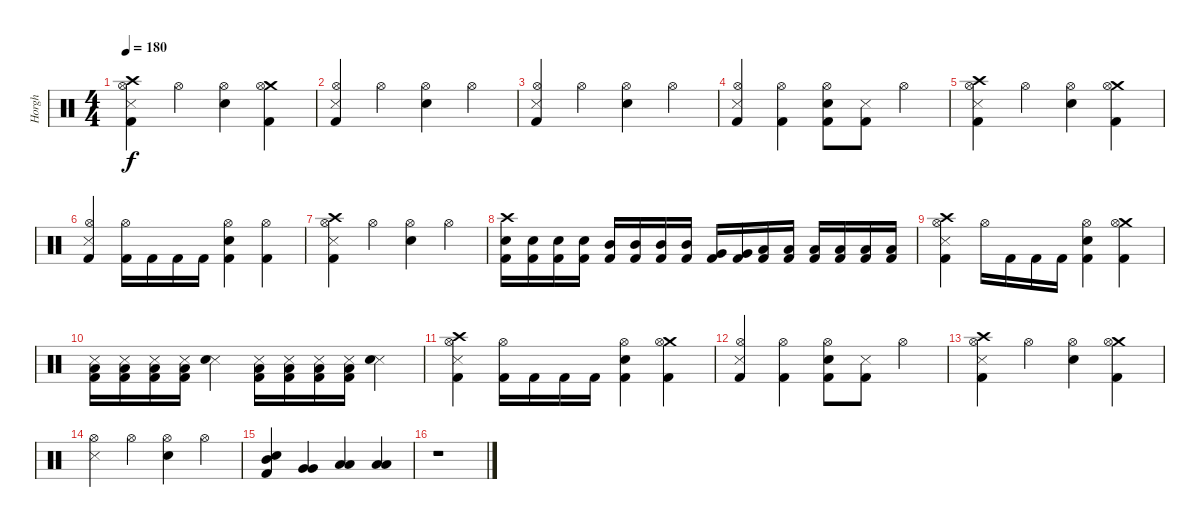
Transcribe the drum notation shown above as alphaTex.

\track ("Horgh" "Horgh") {instrument percussion}
\staff {score}
\articulation defaults
\ts (4 4)
\tempo 180
\clef neutral
\ks c
("Crash high (hit)" "Snare (side stick) 3" "Hi-Hat (open)" "Kick (hit) 2").4{dy f} "Hi-Hat (open)".4 ("Hi-Hat (open)" "Electric Snare (hit)").4 ("Crash medium (hit)" "Hi-Hat (open)" "Kick (hit) 2").4 |
("Snare (side stick) 3" "Hi-Hat (open)" "Kick (hit) 2").4 "Hi-Hat (open)".4 ("Hi-Hat (open)" "Electric Snare (hit)").4 "Hi-Hat (open)".4 |
("Snare (side stick) 3" "Hi-Hat (open)" "Kick (hit) 2").4 "Hi-Hat (open)".4 ("Hi-Hat (open)" "Electric Snare (hit)").4 "Hi-Hat (open)".4 |
("Snare (side stick) 3" "Hi-Hat (open)" "Kick (hit) 2").4 ("Hi-Hat (open)" "Kick (hit) 2").4 ("Hi-Hat (open)" "Electric Snare (hit)" "Kick (hit) 2").8 ("Snare (side stick) 3" "Kick (hit) 2").8 "Hi-Hat (open)".4 |
("Crash high (hit)" "Snare (side stick) 3" "Hi-Hat (open)" "Kick (hit) 2").4 "Hi-Hat (open)".4 ("Hi-Hat (open)" "Electric Snare (hit)").4 ("Crash medium (hit)" "Hi-Hat (open)" "Kick (hit) 2").4 |
("Snare (side stick) 3" "Hi-Hat (open)" "Kick (hit) 2").4 ("Hi-Hat (open)" "Kick (hit) 2").16 "Kick (hit) 2".16 "Kick (hit) 2".16 "Kick (hit) 2".16 ("Hi-Hat (open)" "Electric Snare (hit)" "Kick (hit) 2").4 ("Hi-Hat (open)" "Kick (hit) 2").4 |
("Crash high (hit)" "Snare (side stick) 3" "Hi-Hat (open)" "Kick (hit) 2").4 "Hi-Hat (open)".4 ("Hi-Hat (open)" "Electric Snare (hit)").4 "Hi-Hat (open)".4 |
("Crash high (hit)" "Electric Snare (hit)" "Kick (hit) 2").16 ("Electric Snare (hit)" "Kick (hit) 2").16 ("Electric Snare (hit)" "Kick (hit) 2").16 ("Electric Snare (hit)" "Kick (hit) 2").16 ("Mid Tom (hit)" "Kick (hit) 2").16 ("Mid Tom (hit)" "Kick (hit) 2").16 ("Mid Tom (hit)" "Kick (hit) 2").16 ("Mid Tom (hit)" "Kick (hit) 2").16 ("Very Low Tom (hit)" "Kick (hit) 2").16 ("Very Low Tom (hit)" "Kick (hit) 2").16 ("Low Tom (hit)" "Kick (hit) 2").16 ("Low Tom (hit)" "Kick (hit) 2").16 ("Low Floor Tom (hit)" "Kick (hit) 2").16 ("Low Floor Tom (hit)" "Kick (hit) 2").16 ("Low Floor Tom (hit)" "Kick (hit) 2").16 ("Low Floor Tom (hit)" "Kick (hit) 2").16 |
("Crash high (hit)" "Snare (side stick) 3" "Hi-Hat (open)" "Kick (hit) 2").4 "Hi-Hat (open)".16 "Kick (hit) 2".16 "Kick (hit) 2".16 "Kick (hit) 2".16 ("Hi-Hat (open)" "Electric Snare (hit)" "Kick (hit) 2").4 ("Crash medium (hit)" "Hi-Hat (open)" "Kick (hit) 2").4 |
("Snare (side stick) 3" "Low Floor Tom (hit)" "Kick (hit) 2").16 ("Snare (side stick) 3" "Low Floor Tom (hit)" "Kick (hit) 2").16 ("Snare (side stick) 3" "Low Floor Tom (hit)" "Kick (hit) 2").16 ("Snare (side stick) 3" "Low Floor Tom (hit)" "Kick (hit) 2").16 ("Snare (side stick) 3" "Electric Snare (hit)").4 ("Snare (side stick) 3" "Low Floor Tom (hit)" "Kick (hit) 2").16 ("Snare (side stick) 3" "Low Floor Tom (hit)" "Kick (hit) 2").16 ("Snare (side stick) 3" "Low Floor Tom (hit)" "Kick (hit) 2").16 ("Snare (side stick) 3" "Low Floor Tom (hit)" "Kick (hit) 2").16 ("Snare (side stick) 3" "Electric Snare (hit)").4 |
("Crash high (hit)" "Snare (side stick) 3" "Hi-Hat (open)" "Kick (hit) 2").4 ("Hi-Hat (open)" "Kick (hit) 2").16 "Kick (hit) 2".16 "Kick (hit) 2".16 "Kick (hit) 2".16 ("Hi-Hat (open)" "Electric Snare (hit)" "Kick (hit) 2").4 ("Crash medium (hit)" "Hi-Hat (open)" "Kick (hit) 2").4 |
("Snare (side stick) 3" "Hi-Hat (open)" "Kick (hit) 2").4 ("Hi-Hat (open)" "Kick (hit) 2").4 ("Hi-Hat (open)" "Electric Snare (hit)" "Kick (hit) 2").8 ("Snare (side stick) 3" "Kick (hit) 2").8 "Hi-Hat (open)".4 |
("Crash high (hit)" "Snare (side stick) 3" "Hi-Hat (open)" "Kick (hit) 2").4 "Hi-Hat (open)".4 ("Hi-Hat (open)" "Electric Snare (hit)").4 ("Crash medium (hit)" "Hi-Hat (open)" "Kick (hit) 2").4 |
("Snare (side stick) 3" "Hi-Hat (open)").4 "Hi-Hat (open)".4 ("Hi-Hat (open)" "Electric Snare (hit)").4 "Hi-Hat (open)".4 |
("Mid Tom (hit)" "Electric Snare (hit)" "Kick (hit) 2").4 ("Very Low Tom (hit)" "Very Low Tom (hit)").4 ("Low Tom (hit)" "Low Tom (hit)").4 ("Low Floor Tom (hit)" "Low Floor Tom (hit)").4 |
r.1
